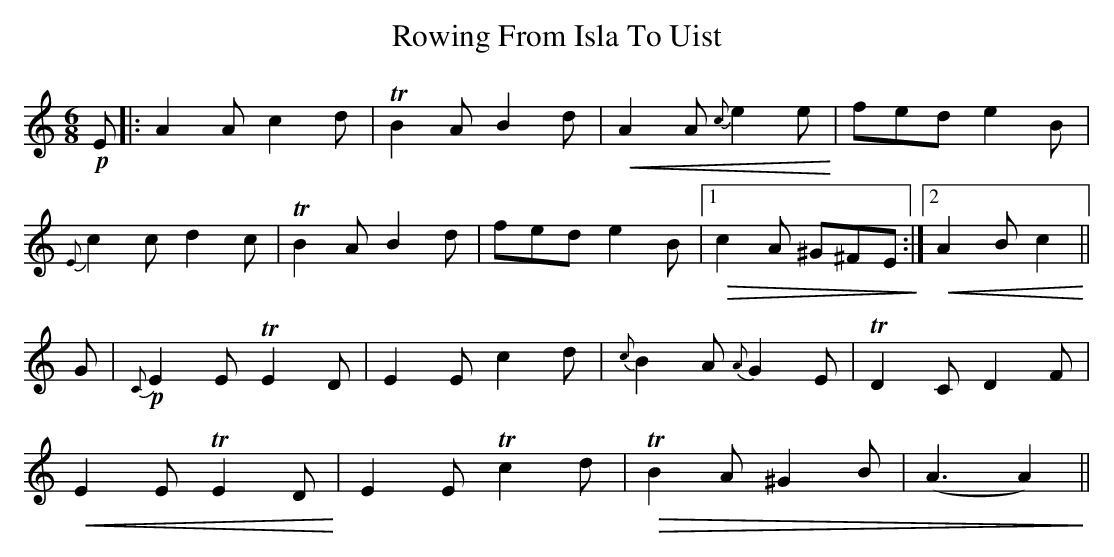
X:1
T: Rowing From Isla To Uist
M: 6/8
L: 1/8
K: Amin
!p!E|:A2 A c2 d|!trill!B2 A B2 d|!<(!A2 A {c}e2 e!<)!|fed e2 B|
{E}c2 c d2 c|!trill!B2 A B2 d|fed e2 B|1 !>(!c2 A ^G^FE!>)!:|2 !<(!A2 B c2!<)!||
G|!p!{C}E2 E !trill!E2 D|E2 E c2 d|{c}B2 A {A}G2 E| !trill!D2 C D2 F|
!<(!E2 E !trill!E2 D!<)!|E2 E !trill!c2 d|!>(!!trill!B2 A ^G2 B|(A3A2)!>)!||
